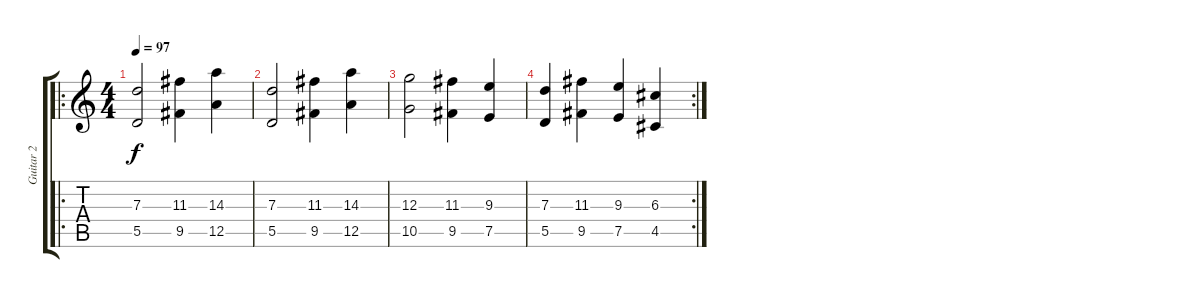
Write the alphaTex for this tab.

\track ("Guitar 2" "Guitar 2") {instrument distortionguitar}
\staff {score tabs}
\tuning (E4 B3 G3 D3 A2 E2) {hide}
\ro
\ts (4 4)
\tempo 97
\clef g2
\ks c
(7.3 5.5).2{dy f} (11.3 9.5).4 (14.3 12.5).4 |
(7.3 5.5).2 (11.3 9.5).4 (14.3 12.5).4 |
(12.3 10.5).2 (11.3 9.5).4 (9.3 7.5).4 |
\rc 2
(7.3 5.5).4 (11.3 9.5).4 (9.3 7.5).4 (6.3 4.5).4
